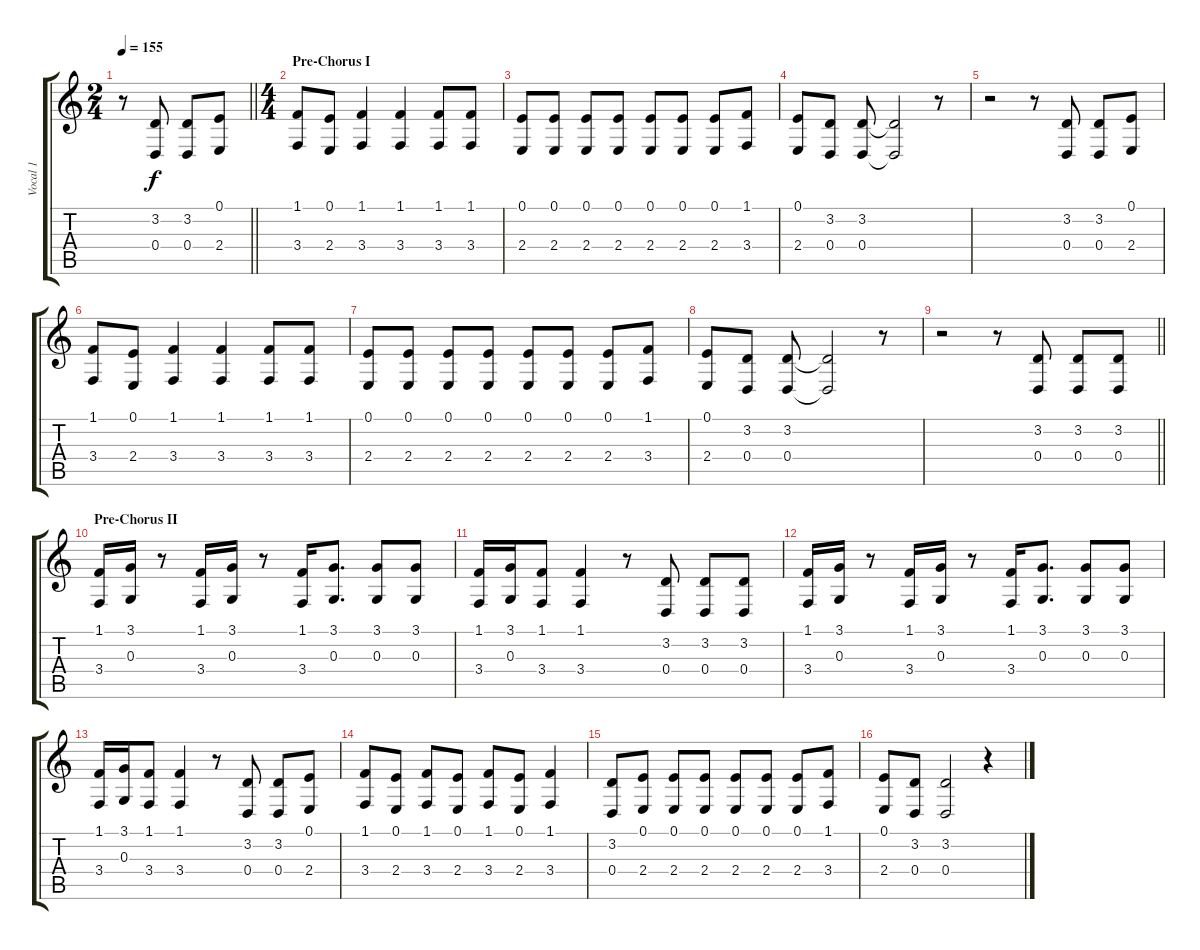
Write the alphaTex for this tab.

\track ("Vocal 1" "Vocal 1") {instrument flute}
\staff {score tabs}
\tuning (E4 B3 G3 D3 A2 E2) {hide}
\ts (2 4)
\tempo 155
\clef g2
\barLineRight lightlight
\ks c
r.8{dy f instrument flute} (3.2 0.4).8 (3.2 0.4).8 (0.1 2.4).8 |
\ts (4 4)
\section ("" "Pre-Chorus I")
(1.1 3.4).8 (0.1 2.4).8 (1.1 3.4).4 (1.1 3.4).4 (1.1 3.4).8 (1.1 3.4).8 |
(0.1 2.4).8 (0.1 2.4).8 (0.1 2.4).8 (0.1 2.4).8 (0.1 2.4).8 (0.1 2.4).8 (0.1 2.4).8 (1.1 3.4).8 |
(0.1 2.4).8 (3.2 0.4).8 (3.2 0.4).8 (3.2{t} 0.4{t}).2 r.8 |
r.2 r.8 (3.2 0.4).8 (3.2 0.4).8 (0.1 2.4).8 |
(1.1 3.4).8 (0.1 2.4).8 (1.1 3.4).4 (1.1 3.4).4 (1.1 3.4).8 (1.1 3.4).8 |
(0.1 2.4).8 (0.1 2.4).8 (0.1 2.4).8 (0.1 2.4).8 (0.1 2.4).8 (0.1 2.4).8 (0.1 2.4).8 (1.1 3.4).8 |
(0.1 2.4).8 (3.2 0.4).8 (3.2 0.4).8 (3.2{t} 0.4{t}).2 r.8 |
\barLineRight lightlight
r.2 r.8 (3.2 0.4).8 (3.2 0.4).8 (3.2 0.4).8 |
\section ("" "Pre-Chorus II")
(1.1 3.4).16 (3.1 0.3).16 r.8 (1.1 3.4).16 (3.1 0.3).16 r.8 (1.1 3.4).16 (3.1 0.3).8{d} (3.1 0.3).8 (3.1 0.3).8 |
(1.1 3.4).16 (3.1 0.3).16 (1.1 3.4).8 (1.1 3.4).4 r.8 (3.2 0.4).8 (3.2 0.4).8 (3.2 0.4).8 |
(1.1 3.4).16 (3.1 0.3).16 r.8 (1.1 3.4).16 (3.1 0.3).16 r.8 (1.1 3.4).16 (3.1 0.3).8{d} (3.1 0.3).8 (3.1 0.3).8 |
(1.1 3.4).16 (3.1 0.3).16 (1.1 3.4).8 (1.1 3.4).4 r.8 (3.2 0.4).8 (3.2 0.4).8 (0.1 2.4).8 |
(1.1 3.4).8 (0.1 2.4).8 (1.1 3.4).8 (0.1 2.4).8 (1.1 3.4).8 (0.1 2.4).8 (1.1 3.4).4 |
(3.2 0.4).8 (0.1 2.4).8 (0.1 2.4).8 (0.1 2.4).8 (0.1 2.4).8 (0.1 2.4).8 (0.1 2.4).8 (1.1 3.4).8 |
(0.1 2.4).8 (3.2 0.4).8 (3.2 0.4).2 r.4
